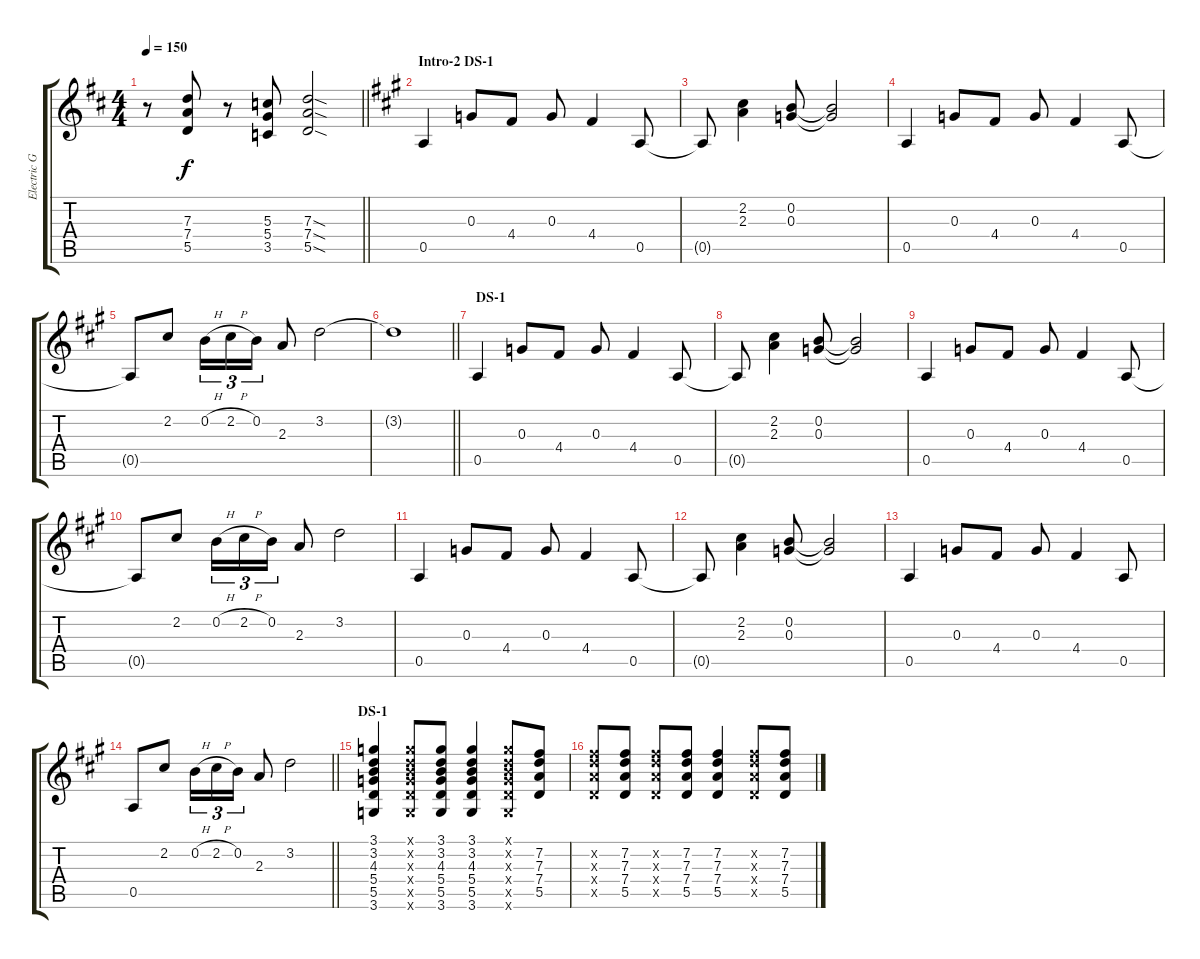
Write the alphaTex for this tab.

\track ("Electric Guitar" "Electric G") {instrument overdrivenguitar}
\staff {score tabs}
\tuning (E4 B3 G3 D3 A2 E2) {hide}
\ts (4 4)
\tempo 150
\clef g2
\barLineRight lightlight
\ks d
r.8{dy f} (7.3 7.4 5.5).8 r.8 (5.3 5.4 3.5).8 (7.3{sod} 7.4{sod} 5.5{sod}).2 |
\section ("" "Intro-2 DS-1")
\ks a
0.5.4 0.3.8 4.4.8 0.3.8 4.4.4 0.5.8 |
0.5{t}.8 (2.2 2.3).4 (0.2 0.3).8 (0.2{t} 0.3{t}).2 |
0.5.4 0.3.8 4.4.8 0.3.8 4.4.4 0.5.8 |
0.5{t}.8 2.2.8 0.2{h}.16{tu (3 2)} 2.2{h}.16{tu (3 2)} 0.2.16{tu (3 2)} 2.3.8 3.2.2 |
\barLineRight lightlight
3.2{t}.1 |
\section ("" " DS-1")
0.5.4 0.3.8 4.4.8 0.3.8 4.4.4 0.5.8 |
0.5{t}.8 (2.2 2.3).4 (0.2 0.3).8 (0.2{t} 0.3{t}).2 |
0.5.4 0.3.8 4.4.8 0.3.8 4.4.4 0.5.8 |
0.5{t}.8 2.2.8 0.2{h}.16{tu (3 2)} 2.2{h}.16{tu (3 2)} 0.2.16{tu (3 2)} 2.3.8 3.2.2 |
0.5.4 0.3.8 4.4.8 0.3.8 4.4.4 0.5.8 |
0.5{t}.8 (2.2 2.3).4 (0.2 0.3).8 (0.2{t} 0.3{t}).2 |
0.5.4 0.3.8 4.4.8 0.3.8 4.4.4 0.5.8 |
\barLineRight lightlight
0.5.8 2.2.8 0.2{h}.16{tu (3 2)} 2.2{h}.16{tu (3 2)} 0.2.16{tu (3 2)} 2.3.8 3.2.2 |
\section ("" "DS-1")
(3.1 3.2 4.3 5.4 5.5 3.6).4 (3.1{x} 3.2{x} 4.3{x} 5.4{x} 5.5{x} 3.6{x}).8 (3.1 3.2 4.3 5.4 5.5 3.6).8 (3.1 3.2 4.3 5.4 5.5 3.6).4 (3.1{x} 3.2{x} 4.3{x} 5.4{x} 5.5{x} 3.6{x}).8 (7.2 7.3 7.4 5.5).8 |
(7.2{x} 7.3{x} 7.4{x} 5.5{x}).8 (7.2 7.3 7.4 5.5).8 (7.2{x} 7.3{x} 7.4{x} 5.5{x}).8 (7.2 7.3 7.4 5.5).8 (7.2 7.3 7.4 5.5).4 (7.2{x} 7.3{x} 7.4{x} 5.5{x}).8 (7.2 7.3 7.4 5.5).8
